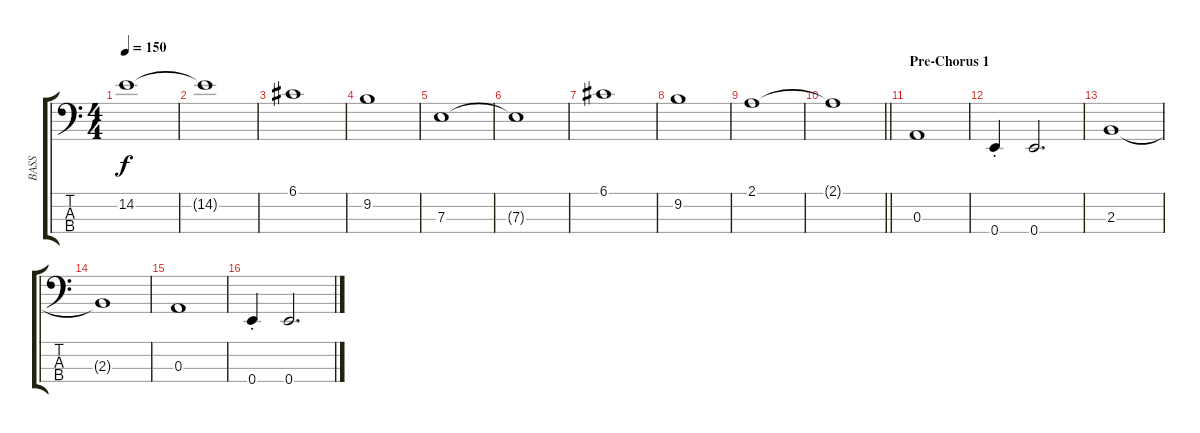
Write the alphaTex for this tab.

\track ("BASS" "BASS") {instrument electricbassfinger}
\staff {score tabs}
\tuning (G2 D2 A1 E1) {hide}
\ts (4 4)
\tempo 150
\clef f4
\ks c
14.2.1{dy f} |
14.2{t}.1 |
6.1.1 |
9.2.1 |
7.3.1 |
7.3{t}.1 |
6.1.1 |
9.2.1 |
2.1.1 |
\barLineRight lightlight
2.1{t}.1 |
\section ("" "Pre-Chorus 1")
0.3.1 |
0.4{st}.4 0.4.2{d} |
2.3.1 |
2.3{t}.1 |
0.3.1 |
0.4{st}.4 0.4.2{d}
